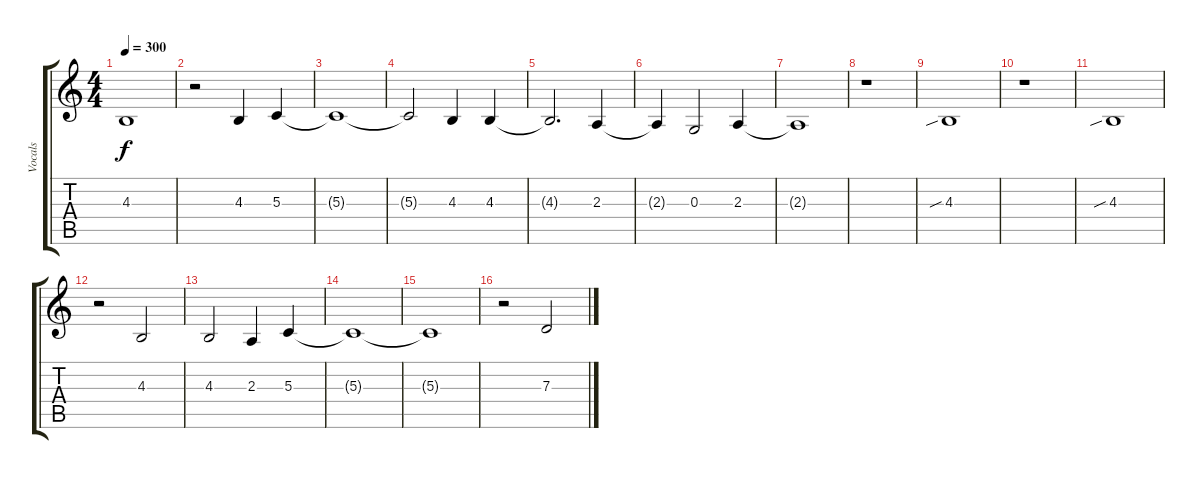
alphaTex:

\track ("Vocals" "Vocals") {instrument lead1square}
\staff {score tabs}
\tuning (E4 B3 G3 D3 A2 E2) {hide}
\ts (4 4)
\tempo 300
\clef g2
\ks c
4.3{t}.1{dy f} |
r.2 4.3.4 5.3.4 |
5.3{t}.1 |
5.3{t}.2 4.3.4 4.3.4 |
4.3{t}.2{d} 2.3.4 |
2.3{t}.4 0.3.2 2.3.4 |
2.3{t}.1 |
r.1 |
4.3{sib}.1 |
r.1 |
4.3{sib}.1 |
r.2 4.3.2 |
4.3.2 2.3.4 5.3.4 |
5.3{t}.1 |
5.3{t}.1 |
r.2 7.3.2
